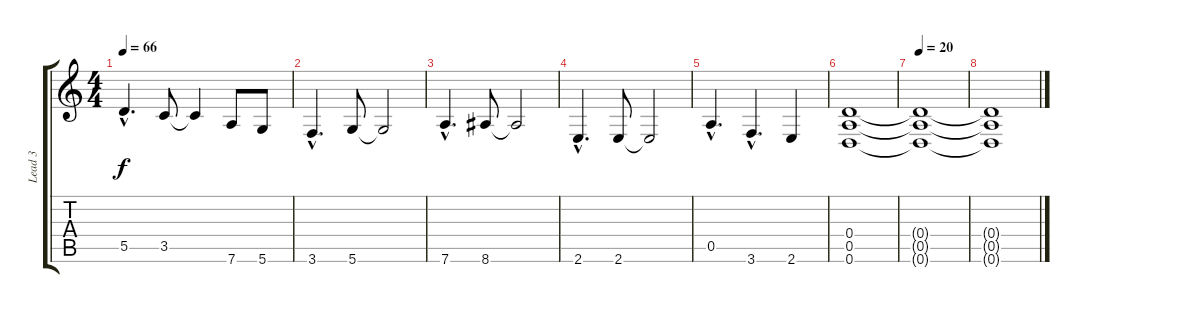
\track ("Lead 3" "Lead 3") {instrument overdrivenguitar}
\staff {score tabs}
\tuning (E4 B3 G3 D3 A2 D2) {hide}
\ts (4 4)
\tempo 66
\clef g2
\ks c
5.5{hac}.4{d dy f} 3.5.8 3.5{t}.4 7.6.8 5.6.8 |
3.6{hac}.4{d} 5.6.8 5.6{t}.2 |
7.6{hac}.4{d} 8.6.8 8.6{t}.2 |
2.6{hac}.4{d} 2.6.8 2.6{t}.2 |
0.5{hac}.4{d} 3.6{hac}.4{d} 2.6.4 |
(0.4 0.5 0.6).1 |
\tempo 20
(0.4{t} 0.5{t} 0.6{t}).1 |
(0.4{t} 0.5{t} 0.6{t}).1
